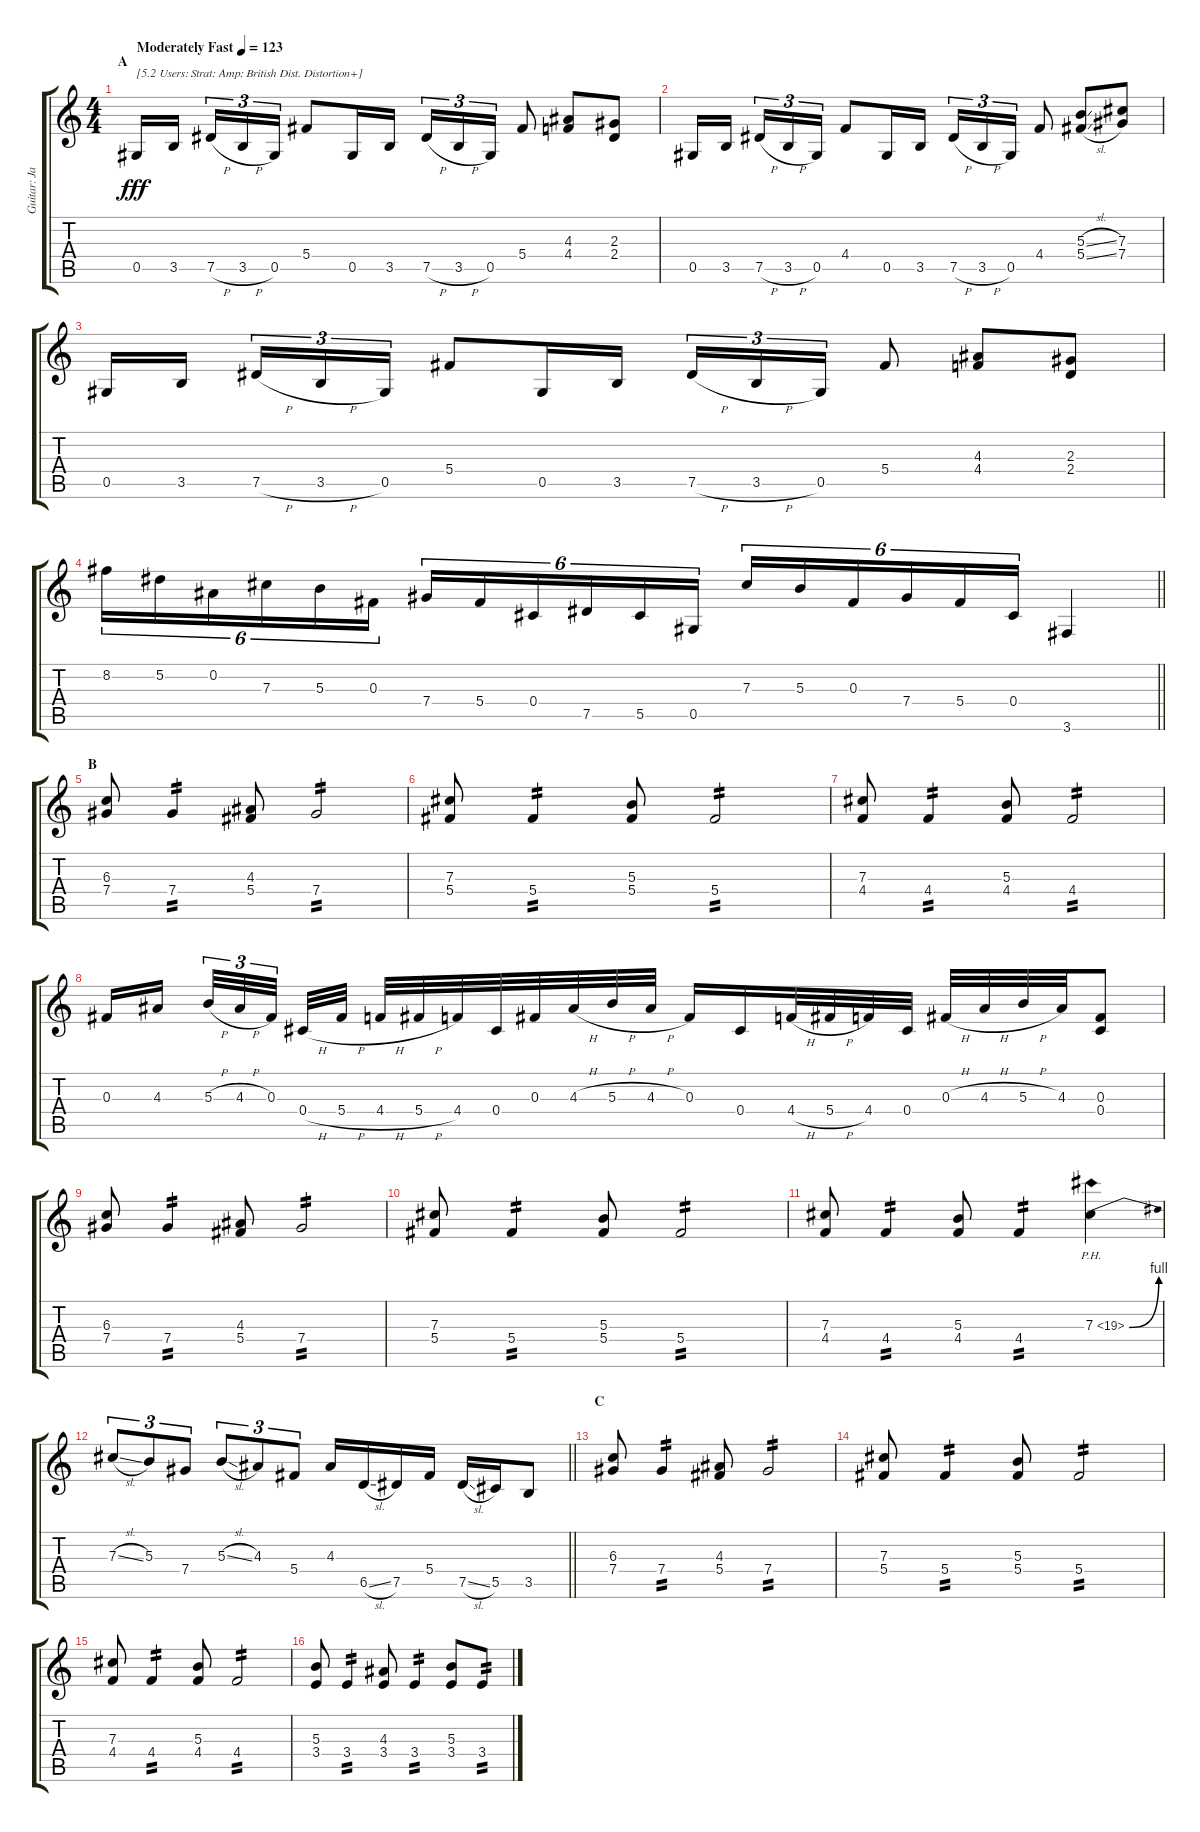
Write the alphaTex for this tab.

\track ("Guitar: Jake" "Guitar: Ja") {instrument distortionguitar}
\staff {score tabs}
\tuning (Eb4 Bb3 Gb3 Db3 Ab2 Eb2) {hide}
\ts (4 4)
\section ("" "A")
\tempo (123 "Moderately Fast")
\clef g2
\ks c
0.5.16{txt "[5.2 Users: Strat: Amp: British Dist. Distortion+]" dy fff instrument distortionguitar} 3.5.16{beam splitsecondary} 7.5{h}.16{tu (3 2)} 3.5{h}.16{tu (3 2)} 0.5.16{tu (3 2)} 5.4.8 0.5.16 3.5.16 7.5{h}.16{tu (3 2)} 3.5{h}.16{tu (3 2)} 0.5.16{tu (3 2)} 5.4.8 (4.3 4.4).8 (2.3 2.4).8 |
0.5.16 3.5.16{beam splitsecondary} 7.5{h}.16{tu (3 2)} 3.5{h}.16{tu (3 2)} 0.5.16{tu (3 2)} 4.4.8 0.5.16 3.5.16 7.5{h}.16{tu (3 2)} 3.5{h}.16{tu (3 2)} 0.5.16{tu (3 2)} 4.4.8 (5.3{sl} 5.4{sl}).8 (7.3 7.4).8 |
0.5.16 3.5.16{beam splitsecondary} 7.5{h}.16{tu (3 2)} 3.5{h}.16{tu (3 2)} 0.5.16{tu (3 2)} 5.4.8 0.5.16 3.5.16 7.5{h}.16{tu (3 2)} 3.5{h}.16{tu (3 2)} 0.5.16{tu (3 2)} 5.4.8 (4.3 4.4).8 (2.3 2.4).8 |
\barLineRight lightlight
8.2.16{tu (6 4)} 5.2.16{tu (6 4)} 0.2.16{tu (6 4)} 7.3.16{tu (6 4)} 5.3.16{tu (6 4)} 0.3.16{tu (6 4)} 7.4.16{tu (6 4)} 5.4.16{tu (6 4)} 0.4.16{tu (6 4)} 7.5.16{tu (6 4)} 5.5.16{tu (6 4)} 0.5.16{tu (6 4)} 7.3.16{tu (6 4)} 5.3.16{tu (6 4)} 0.3.16{tu (6 4)} 7.4.16{tu (6 4)} 5.4.16{tu (6 4)} 0.4.16{tu (6 4)} 3.6.4 |
\section ("" "B")
(6.3 7.4).8 7.4.4{tp 2} (4.3 5.4).8 7.4.2{tp 2} |
(7.3 5.4).8 5.4.4{tp 2} (5.3 5.4).8 5.4.2{tp 2} |
(7.3 4.4).8 4.4.4{tp 2} (5.3 4.4).8 4.4.2{tp 2} |
0.3.16 4.3.16{beam splitsecondary} 5.3{h}.32{tu (3 2)} 4.3{h}.32{tu (3 2)} 0.3.32{tu (3 2) beam splitsecondary} 0.4{h}.32 5.4{h}.32 4.4{h}.32 5.4{h}.32 4.4.32 0.4.32 0.3.32 4.3{h}.32 5.3{h}.32 4.3{h}.32 0.3.16 0.4.16 4.4{h}.32 5.4{h}.32 4.4.32 0.4.32 0.3{h}.32 4.3{h}.32 5.3{h}.32 4.3.32 (0.3 0.4).8 |
(6.3 7.4).8 7.4.4{tp 2} (4.3 5.4).8 7.4.2{tp 2} |
(7.3 5.4).8 5.4.4{tp 2} (5.3 5.4).8 5.4.2{tp 2} |
(7.3 4.4).8 4.4.4{tp 2} (5.3 4.4).8 4.4.4{tp 2} 7.3{be (bend 0 0 60 4) ph 12}.4 |
\barLineRight lightlight
7.3{sl}.8{tu (3 2)} 5.3.8{tu (3 2)} 7.4.8{tu (3 2)} 5.3{sl}.8{tu (3 2)} 4.3.8{tu (3 2)} 5.4.8{tu (3 2)} 4.3.16 6.5{sl}.16 7.5.16 5.4.16 7.5{sl}.16 5.5.16 3.5.8 |
\section ("" "C")
(6.3 7.4).8 7.4.4{tp 2} (4.3 5.4).8 7.4.2{tp 2} |
(7.3 5.4).8 5.4.4{tp 2} (5.3 5.4).8 5.4.2{tp 2} |
(7.3 4.4).8 4.4.4{tp 2} (5.3 4.4).8 4.4.2{tp 2} |
(5.3 3.4).8 3.4.4{tp 2} (4.3 3.4).8 3.4.4{tp 2} (5.3 3.4).8 3.4.8{tp 2}
